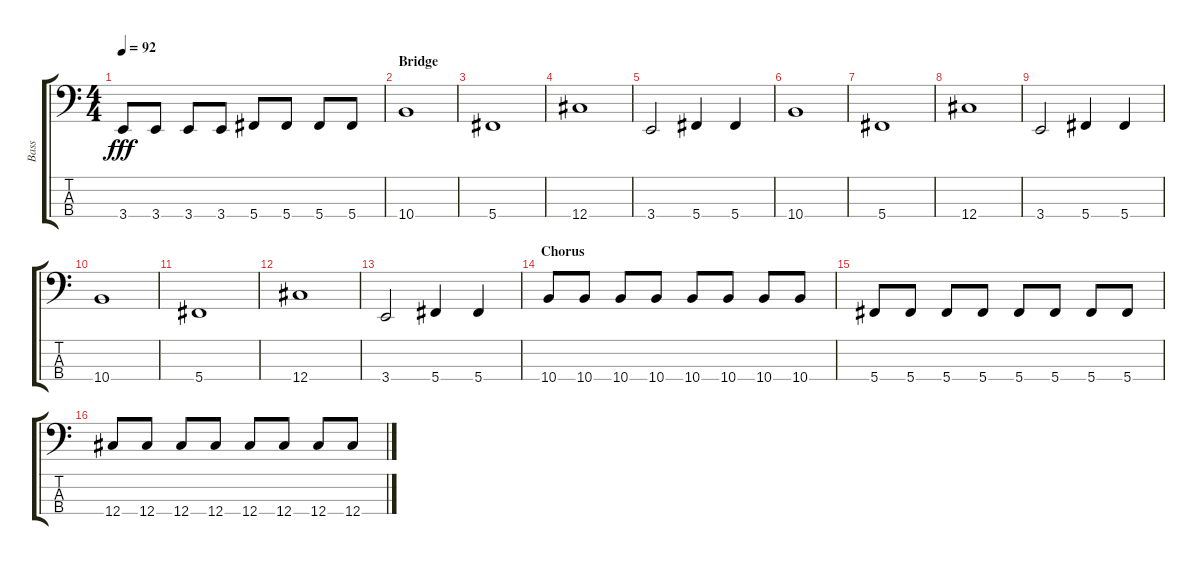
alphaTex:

\track ("Bass" "Bass") {instrument electricbassfinger}
\staff {score tabs}
\tuning (Gb2 Db2 Ab1 Db1) {hide}
\ts (4 4)
\tempo 92
\clef f4
\ks c
3.4.8{dy fff} 3.4.8 3.4.8 3.4.8 5.4.8 5.4.8 5.4.8 5.4.8 |
\section ("" "Bridge")
10.4.1 |
5.4.1 |
12.4.1 |
3.4.2 5.4.4 5.4.4 |
10.4.1 |
5.4.1 |
12.4.1 |
3.4.2 5.4.4 5.4.4 |
10.4.1 |
5.4.1 |
12.4.1 |
3.4.2 5.4.4 5.4.4 |
\section ("" "Chorus")
10.4.8 10.4.8 10.4.8 10.4.8 10.4.8 10.4.8 10.4.8 10.4.8 |
5.4.8 5.4.8 5.4.8 5.4.8 5.4.8 5.4.8 5.4.8 5.4.8 |
12.4.8 12.4.8 12.4.8 12.4.8 12.4.8 12.4.8 12.4.8 12.4.8
